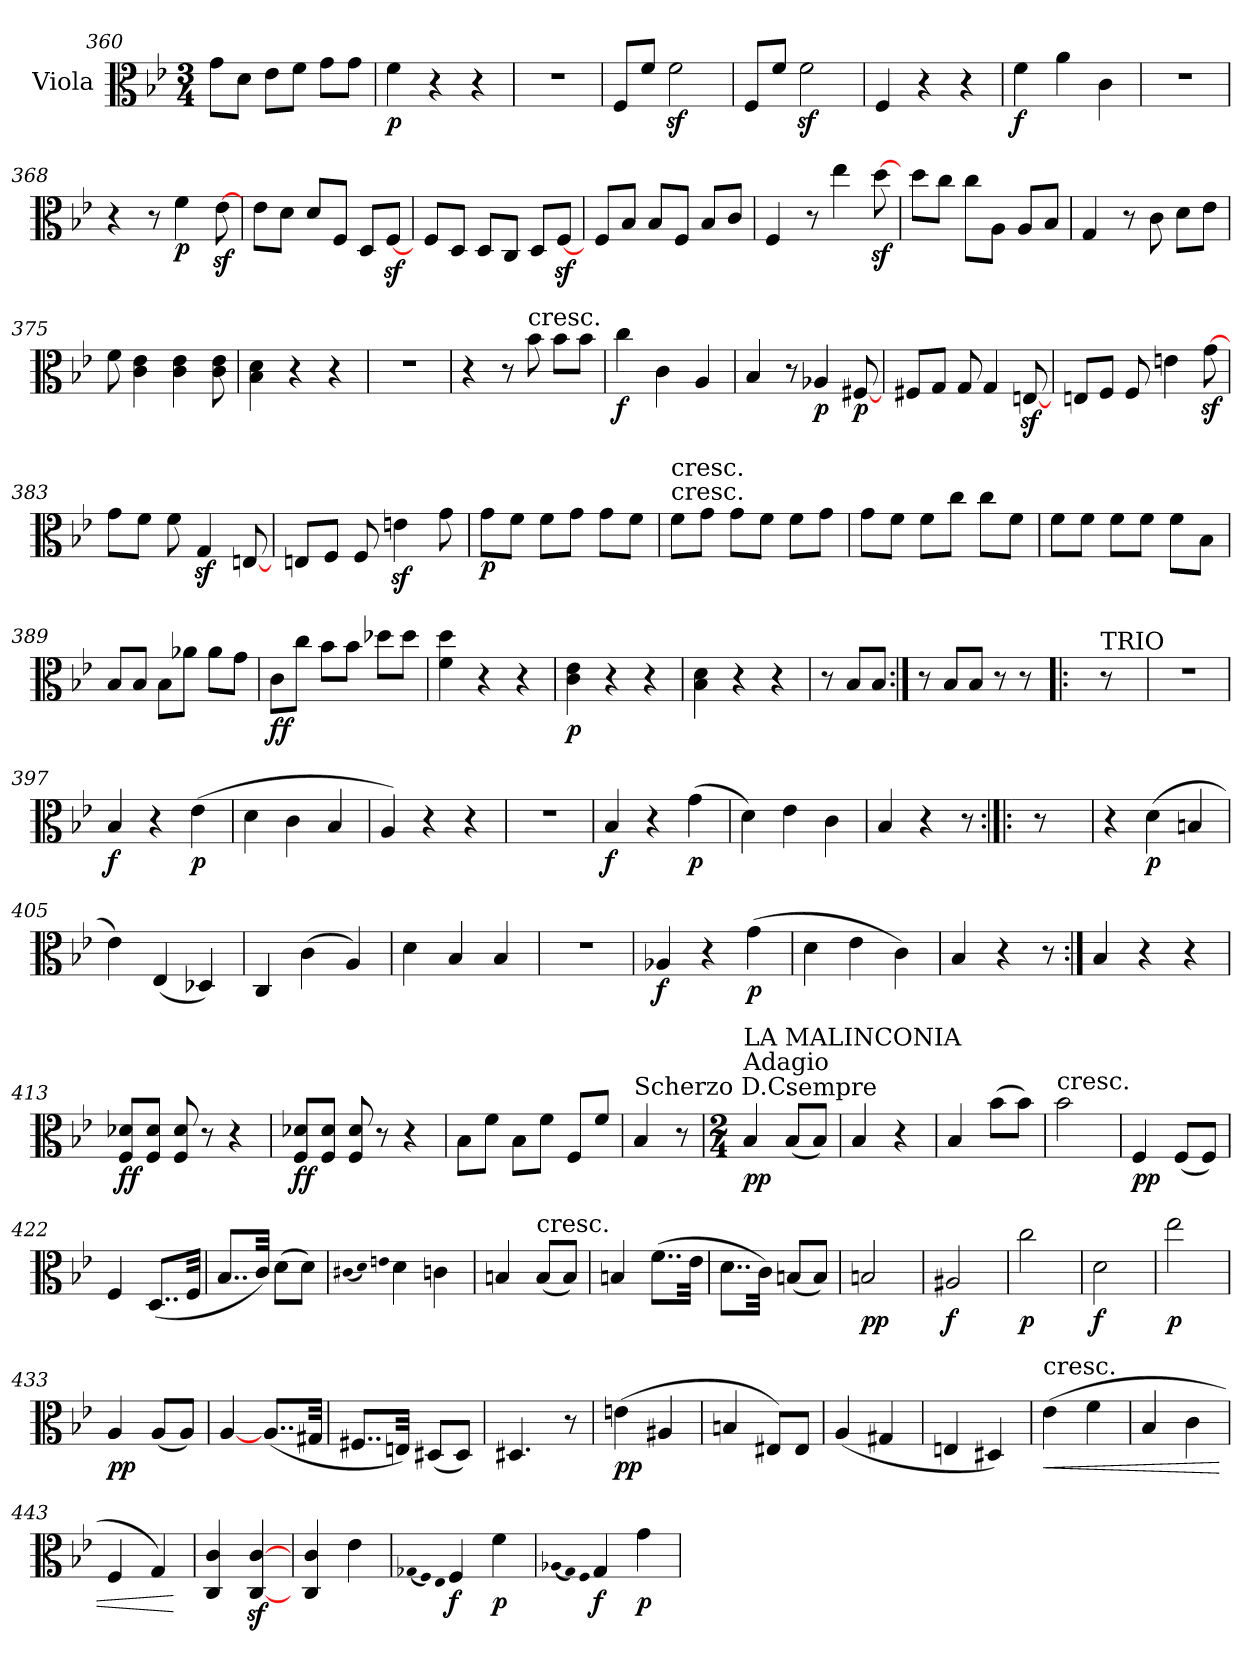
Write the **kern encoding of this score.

**kern	**dynam
*part1	*part1
*staff1	*staff1
*I"Viola	*
*I'Vla	*
*clefC3	*
*k[b-e-]	*
*B-:	*
*M3/4	*
=360	=360
8g\L	.
8d\J	.
8e-\L	.
8f\J	.
8g\L	.
8g\J	.
=361	=361
4f	p
4r	.
4r	.
=362	=362
2.r	.
=363	=363
8F/L	.
8f/J	.
2fz	.
=364	=364
8F/L	.
8f/J	.
2fz	.
=365	=365
4F	.
4r	.
4r	.
=366	=366
4f	f
4a	.
4c	.
=367	=367
2.r	.
=368	=368
4r	.
8r	.
4f	p
[8e-z	.
=369	=369
8e-\L	.
8d\J	.
8d/L	.
8F/J	.
8D/L	.
[8Fz/J	.
=370	=370
8F/L	.
8D/J	.
8D/L	.
8C/J	.
8D/L	.
[8Fz/J	.
=371	=371
8F/L	.
8B-/J	.
8B-/L	.
8F/J	.
8B-/L	.
8c/J	.
=372	=372
4F	.
8r	.
4ee-	.
[8ddz	.
=373	=373
8dd\L	.
8cc\J	.
8cc\L	.
8A\J	.
8A/L	.
8B-/J	.
=374	=374
4G	.
8r	.
8c	.
8d\L	.
8e-\J	.
=375	=375
8f	.
4c 4e-	.
4c 4e-	.
8c 8e-	.
=376	=376
4B- 4d	.
4r	.
4r	.
=377	=377
2.r	.
=378	=378
4r	.
8r	.
!LO:TX:a:t=cresc.	!
8b-	.
8b-\L	.
8b-\J	.
=379	=379
4cc	f
4c	.
4A	.
=380	=380
4B-	.
8r	.
4A-X	p
[8F#X	p
=381	=381
8F#X/L	.
8G/J	.
8G	.
4G	.
[8Enz	.
=382	=382
8En/L	.
8F/J	.
8F	.
4en	.
[8gz	.
=383	=383
8g\L	.
8f\J	.
8f	.
4Gz	.
[8En	.
=384	=384
8En/L	.
8F/J	.
8F	.
4enz	.
8g	.
=385	=385
8g\L	p
8f\J	.
8f\L	.
8g\J	.
8g\L	.
8f\J	.
=386	=386
!LO:TX:t=cresc.	!
!LO:TX:a:t=cresc.	!
8f\L	.
8g\J	.
8g\L	.
8f\J	.
8f\L	.
8g\J	.
=387	=387
8g\L	.
8f\J	.
8f\L	.
8cc\J	.
8cc\L	.
8f\J	.
=388	=388
8f\L	.
8f\J	.
8f\L	.
8f\J	.
8f\L	.
8B-\J	.
=389	=389
8B-/L	.
8B-/J	.
8B-\L	.
8a-X\J	.
8a-\L	.
8g\J	.
=390	=390
8c\L	ff
8cc\J	.
8b-\L	.
8b-\J	.
8dd-X\L	.
8dd-\J	.
=391	=391
4f 4dd	.
4r	.
4r	.
=392	=392
4c 4e-	p
4r	.
4r	.
=393	=393
4B- 4d	.
4r	.
4r	.
=394	=394
8r	.
8B-/L	.
8B-/J	.
=395:|!	=395:|!
8r	.
8B-/L	.
8B-/J	.
8r	.
8r	.
=!|:	=!|:
!LO:TX:a:t=TRIO	!
8r	.
=396	=396
2.r	.
=397	=397
4B-	f
4r	.
(4e-	p
=398	=398
4d	.
4c	.
4B-	.
=399	=399
4A)	.
4r	.
4r	.
=400	=400
2.r	.
=401	=401
4B-	f
4r	.
(4g	p
=402	=402
4d)	.
4e-	.
4c	.
=403	=403
4B-	.
4r	.
8r	.
=:|!|:	=:|!|:
8r	.
=404	=404
4r	.
(4d	p
4Bn	.
=405	=405
4e-)	.
(4E-	.
4D-X)	.
=406	=406
4C	.
(4c	.
4A)	.
=407	=407
4d	.
4B-	.
4B-	.
=408	=408
2.r	.
=409	=409
4A-X	f
4r	.
(4g	p
=410	=410
4d	.
4e-	.
4c)	.
=411	=411
4B-	.
4r	.
8r	.
=412:|!	=412:|!
4B-	.
4r	.
4r	.
=413	=413
8F/ 8d-X/L	ff
8F/ 8d-/J	.
8F 8d-	.
8r	.
4r	.
=414	=414
8F/ 8d-X/L	ff
8F/ 8d-/J	.
8F 8d-	.
8r	.
4r	.
=415	=415
8B-\L	.
8f\J	.
8B-\L	.
8f\J	.
8F/L	.
8f/J	.
=416	=416
!LO:TX:a:t=Scherzo D.C.	!
4B-	.
8r	.
=417	=417
*M2/4	*
!LO:TX:a:t=Adagio	!
!LO:TX:a:t=LA MALINCONIA	!
4B-	pp
!LO:TX:a:t=sempre	!
(8B-/L	.
8B-/J)	.
=418	=418
4B-	.
4r	.
=419	=419
4B-	.
(8b-\L	.
8b-\J)	.
=420	=420
!LO:TX:t=cresc.	!
2b-	.
=421	=421
4F	pp
(8F/L	.
8F/J)	.
=422	=422
4F	.
(8..D/L	.
32F/Jkk	.
=423	=423
8..B-/L	.
32c/Jkk)	.
(8d\L	.
8d\J)	.
=424	=424
(qqc#X	.
qqd)	.
qqen	.
4d	.
4cn	.
=425	=425
4Bn	.
!LO:TX:a:t=cresc.	!
(8B/L	.
8B/J)	.
=426	=426
4Bn	.
(8..f\L	.
32e-\Jkk	.
=427	=427
8..d\L	.
32c\Jkk)	.
(8Bn/L	.
8B/J)	.
=428	=428
2Bn	pp
=429	=429
2A#X	f
=430	=430
2cc	p
=431	=431
2d	f
=432	=432
2ee-	p
=433	=433
4A	pp
(8A/L	.
8A/J)	.
=434	=434
[4A	.
(8..A/L	.
32G#X/Jkk	.
=435	=435
8..F#X/L	.
32En/Jkk)	.
(8D#X/L	.
8D#/J)	.
=436	=436
4.D#X	.
8r	.
=437	=437
(4en	pp
4A#X	.
=438	=438
4Bn	.
8E#X/L)	.
8E#/J	.
=439	=439
(4A	.
4G#X	.
=440	=440
4En	.
4D#X)	.
=441	=441
!LO:TX:a:t=cresc.	!
!	!LO:HP:b
(4e-	<
4f	.
=442	=442
4B-	.
4c	.
=443	=443
4F	.
4G)	.
.	[
=444	=444
4C 4c	.
[4Cz [4cz	.
=445	=445
4C 4c	.
4e-	.
=446	=446
(qqG-X	.
qqF)	.
qqE-	.
4F	f
4f	p
=447	=447
(qqA-X	.
qqG)	.
qqF	.
4G	f
4g	p
=	=
*-	*-
